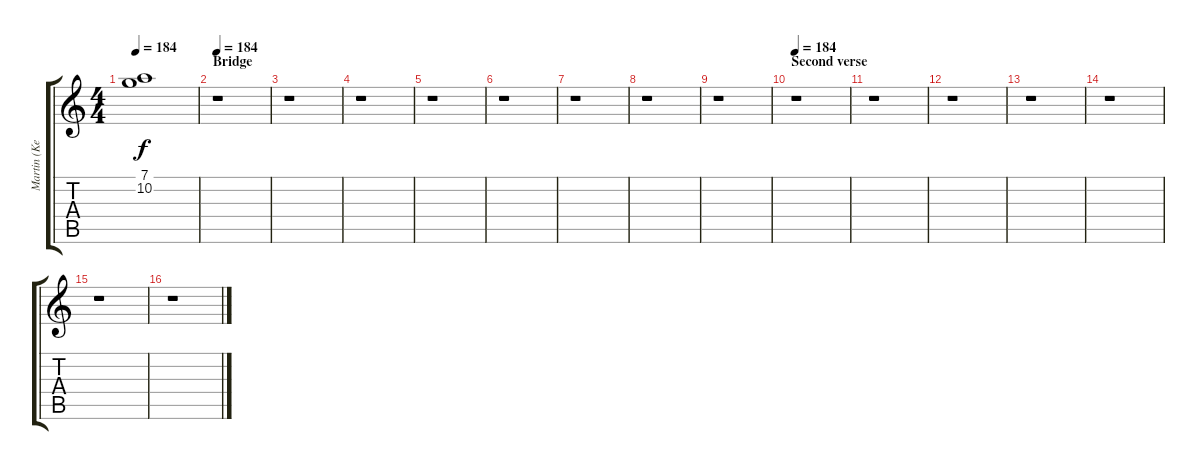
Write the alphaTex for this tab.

\track ("Martin (KeybHigh)" "Martin (Ke") {instrument stringensemble1}
\staff {score tabs}
\tuning (D5 A4 F4 C4 G3 D3) {hide}
\ts (4 4)
\tempo 184
\clef g2
\ks c
(7.1 10.2).1{dy f} |
\section ("" "Bridge")
\tempo 184
r.1 |
r.1 |
r.1 |
r.1 |
r.1 |
r.1 |
r.1 |
r.1 |
\section ("" "Second verse")
\tempo 184
r.1 |
r.1 |
r.1 |
r.1 |
r.1 |
r.1 |
r.1
